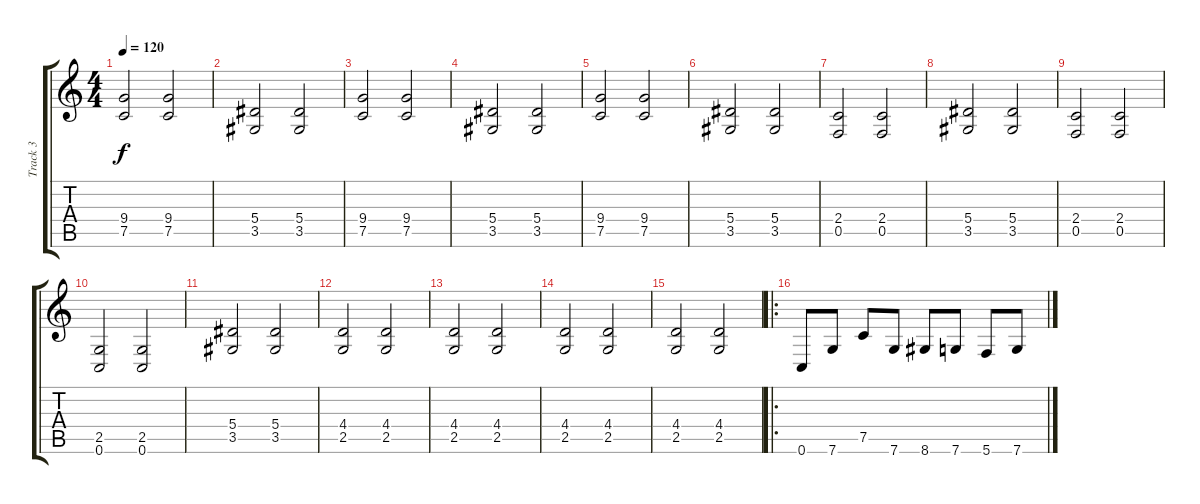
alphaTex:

\track ("Track 3" "Track 3") {instrument distortionguitar}
\staff {score tabs}
\tuning (C4 G3 Eb3 Bb2 F2 C2) {hide}
\ts (4 4)
\tempo 120
\clef g2
\ks c
(9.4 7.5).2{dy f} (9.4 7.5).2 |
(5.4 3.5).2 (5.4 3.5).2 |
(9.4 7.5).2 (9.4 7.5).2 |
(5.4 3.5).2 (5.4 3.5).2 |
(9.4 7.5).2 (9.4 7.5).2 |
(5.4 3.5).2 (5.4 3.5).2 |
(2.4 0.5).2 (2.4 0.5).2 |
(5.4 3.5).2 (5.4 3.5).2 |
(2.4 0.5).2 (2.4 0.5).2 |
(2.5 0.6).2 (2.5 0.6).2 |
(5.4 3.5).2 (5.4 3.5).2 |
(4.4 2.5).2 (4.4 2.5).2 |
(4.4 2.5).2 (4.4 2.5).2 |
(4.4 2.5).2 (4.4 2.5).2 |
(4.4 2.5).2 (4.4 2.5).2 |
\ro
0.6.8 7.6.8 7.5.8 7.6.8 8.6.8 7.6.8 5.6.8 7.6.8
